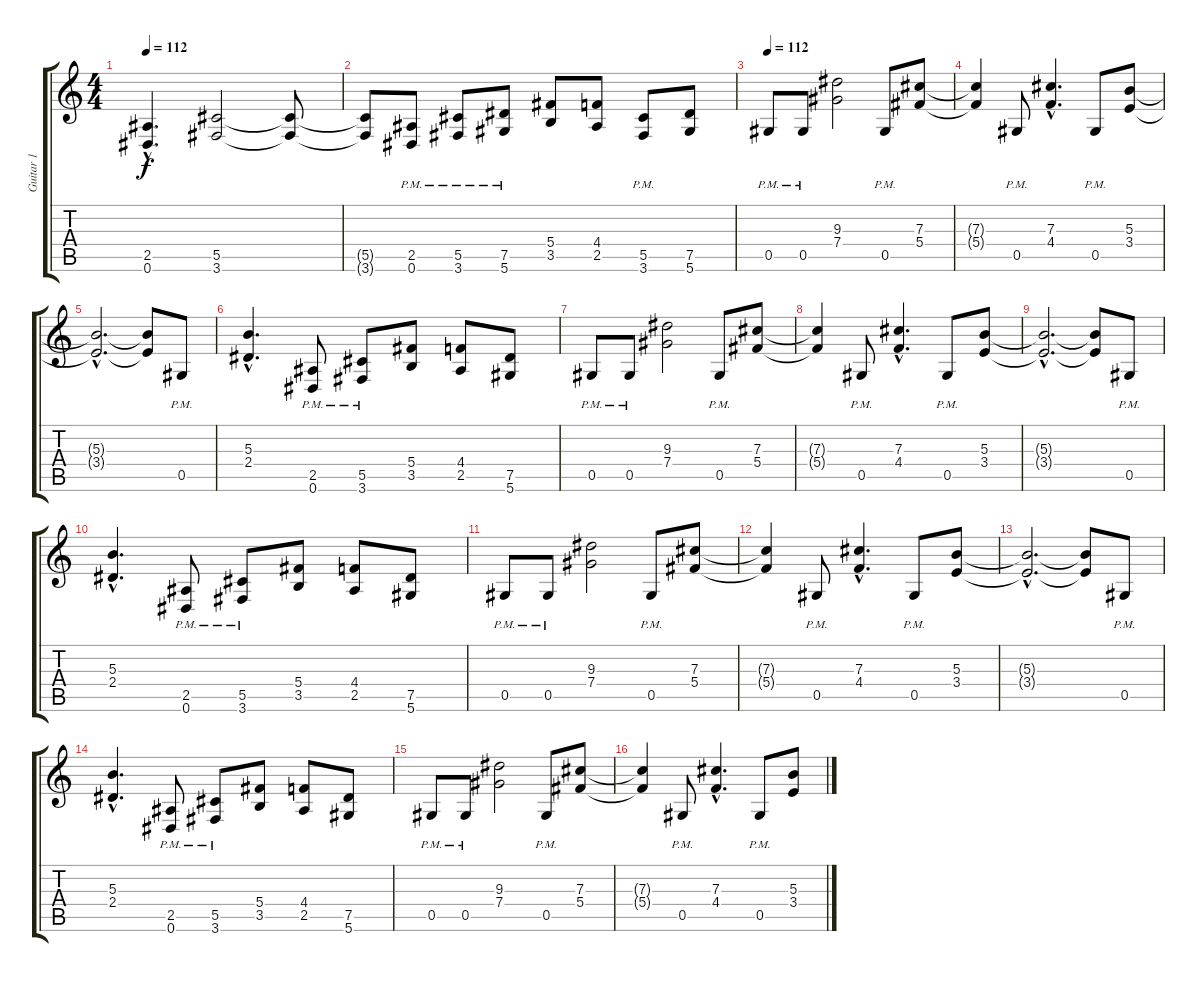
\track ("Guitar 1" "Guitar 1") {instrument acousticguitarsteel}
\staff {score tabs}
\tuning (Eb4 Bb3 Gb3 Db3 Ab2 Eb2) {hide}
\ts (4 4)
\tempo 112
\clef g2
\ks c
(2.5{hac t} 0.6{hac t}).4{d dy f} (5.5 3.6).2 (5.5{t} 3.6{t}).8 |
(5.5{t} 3.6{t}).8 (2.5{pm} 0.6{pm}).8 (5.5{pm} 3.6{pm}).8 (7.5{pm} 5.6{pm}).8 (5.4 3.5).8 (4.4 2.5).8 (5.5{pm} 3.6{pm}).8 (7.5 5.6).8 |
\tempo 112
0.5{pm}.8 0.5{pm}.8 (9.3 7.4).2 0.5{pm}.8 (7.3 5.4).8 |
(7.3{t} 5.4{t}).4 0.5{pm}.8 (7.3{hac} 4.4{hac}).4{d} 0.5{pm}.8 (5.3 3.4).8 |
(5.3{hac t} 3.4{hac t}).2{d} (5.3{t} 3.4{t}).8 0.5{pm}.8 |
(5.3{hac} 2.4{hac}).4{d} (2.5{pm} 0.6{pm}).8 (5.5{pm} 3.6{pm}).8 (5.4 3.5).8 (4.4 2.5).8 (7.5 5.6).8 |
0.5{pm}.8 0.5{pm}.8 (9.3 7.4).2 0.5{pm}.8 (7.3 5.4).8 |
(7.3{t} 5.4{t}).4 0.5{pm}.8 (7.3{hac} 4.4{hac}).4{d} 0.5{pm}.8 (5.3 3.4).8 |
(5.3{hac t} 3.4{hac t}).2{d} (5.3{t} 3.4{t}).8 0.5{pm}.8 |
(5.3{hac} 2.4{hac}).4{d} (2.5{pm} 0.6{pm}).8 (5.5{pm} 3.6{pm}).8 (5.4 3.5).8 (4.4 2.5).8 (7.5 5.6).8 |
0.5{pm}.8 0.5{pm}.8 (9.3 7.4).2 0.5{pm}.8 (7.3 5.4).8 |
(7.3{t} 5.4{t}).4 0.5{pm}.8 (7.3{hac} 4.4{hac}).4{d} 0.5{pm}.8 (5.3 3.4).8 |
(5.3{hac t} 3.4{hac t}).2{d} (5.3{t} 3.4{t}).8 0.5{pm}.8 |
(5.3{hac} 2.4{hac}).4{d} (2.5{pm} 0.6{pm}).8 (5.5{pm} 3.6{pm}).8 (5.4 3.5).8 (4.4 2.5).8 (7.5 5.6).8 |
0.5{pm}.8 0.5{pm}.8 (9.3 7.4).2 0.5{pm}.8 (7.3 5.4).8 |
(7.3{t} 5.4{t}).4 0.5{pm}.8 (7.3{hac} 4.4{hac}).4{d} 0.5{pm}.8 (5.3 3.4).8
